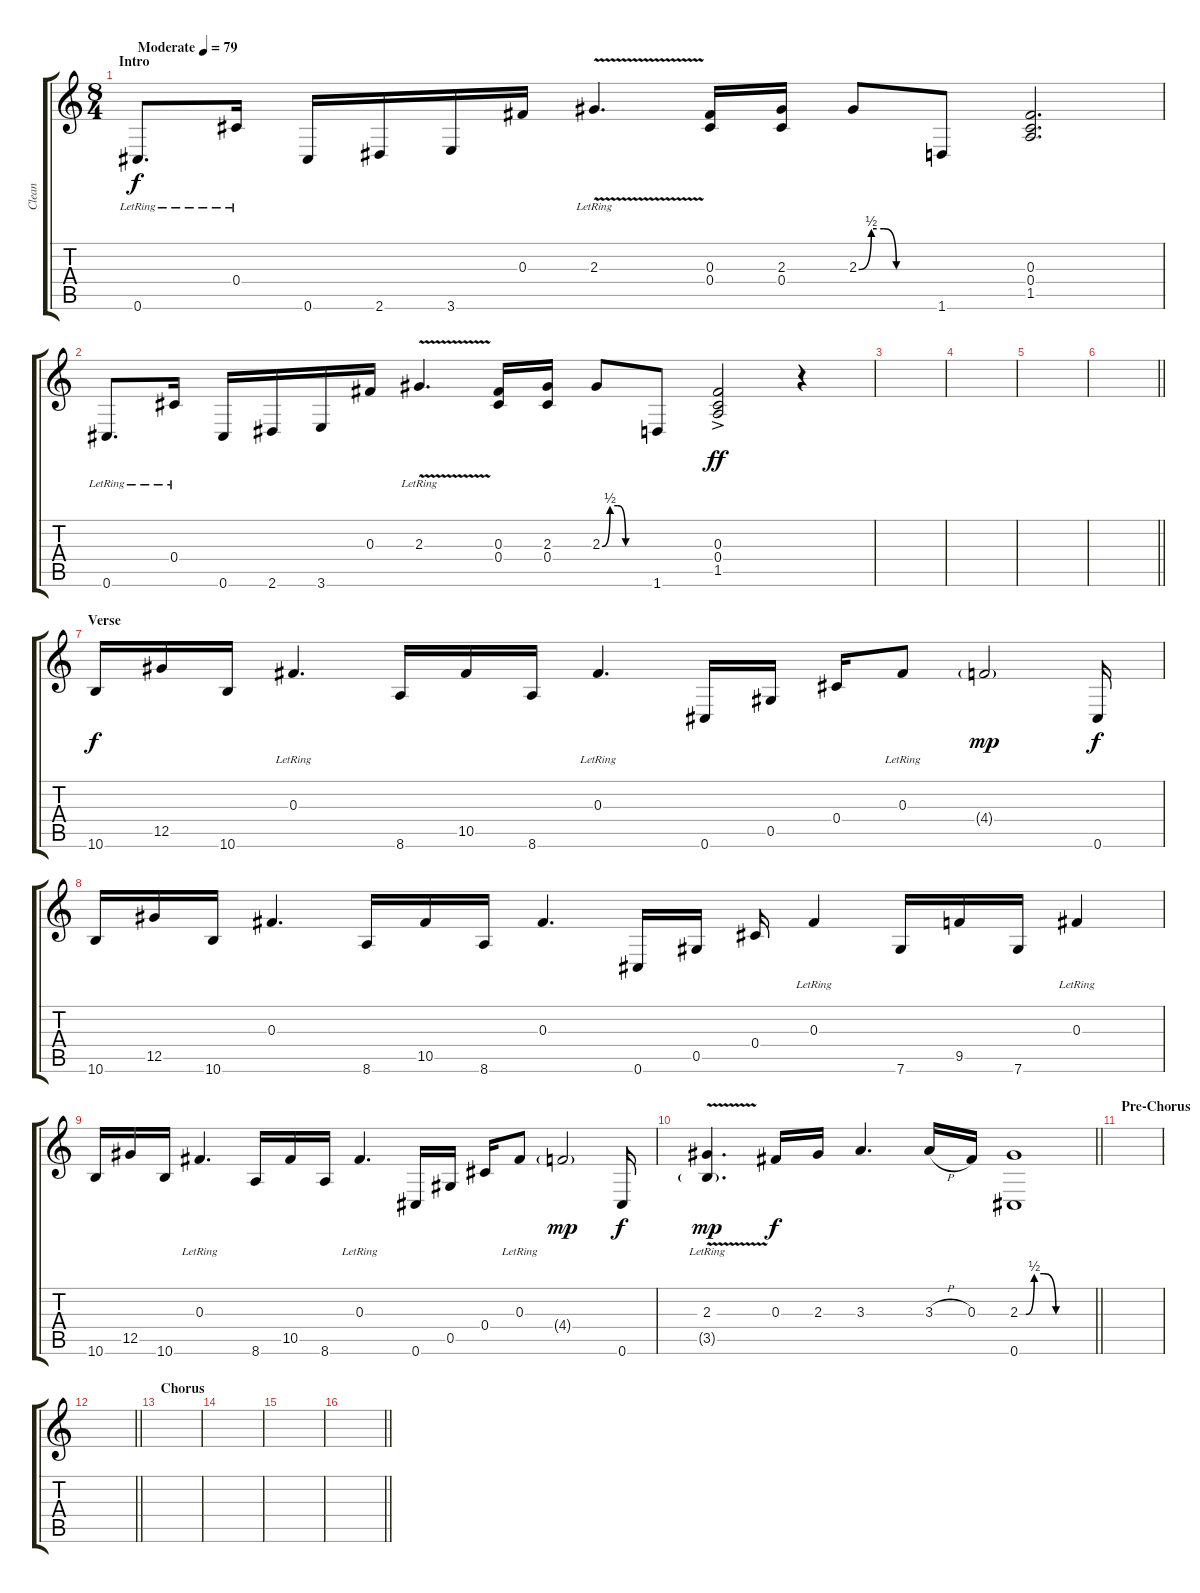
\track ("Clean" "Clean") {instrument electricguitarclean}
\staff {score tabs}
\tuning (Eb4 Bb3 Gb3 Db3 Ab2 Db2) {hide}
\ts (8 4)
\section ("" "Intro")
\tempo (79 "Moderate")
\clef g2
\ks c
0.6{lr}.8{d dy f instrument electricguitarclean} 0.4{lr}.16 0.6.16 2.6.16 3.6.16 0.3.16 2.3{v lr}.4{d} (0.3 0.4).16 (2.3 0.4).16 2.3{be (custom 0 0 10 2 20 2 30 0 60 0)}.8 1.6.8 (0.3 0.4 1.5).2{d} |
0.6{lr}.8{d} 0.4{lr}.16 0.6.16 2.6.16 3.6.16 0.3.16 2.3{v lr}.4{d} (0.3 0.4).16 (2.3 0.4).16 2.3{be (custom 0 0 10 2 20 2 30 0 60 0)}.8 1.6.8 (0.3{ac} 0.4 1.5).2{dy ff} r.4 |
|
|
|
\barLineRight lightlight
|
\section ("" "Verse")
10.6.16{dy f} 12.5.16 10.6.16 0.3{lr}.4{d} 8.6.16 10.5.16 8.6.16 0.3{lr}.4{d} 0.6.16 0.5.16 0.4.16 0.3{lr}.8 4.4{g}.2{dy mp} 0.6.16{dy f} |
10.6.16 12.5.16 10.6.16 0.3.4{d} 8.6.16 10.5.16 8.6.16 0.3.4{d} 0.6.16 0.5.16 0.4.16 0.3{lr}.4 7.6.16 9.5.16 7.6.16 0.3{lr}.4 |
10.6.16 12.5.16 10.6.16 0.3{lr}.4{d} 8.6.16 10.5.16 8.6.16 0.3{lr}.4{d} 0.6.16 0.5.16 0.4.16 0.3{lr}.8 4.4{g}.2{dy mp} 0.6.16{dy f} |
\barLineRight lightlight
(2.3{v} 3.5{g lr}).4{d dy mp} 0.3.16{dy f} 2.3.16 3.3.4{d} 3.3{h}.16 0.3.16 (2.3{be (custom 0 0 5 0 12 2 20 2 30 0 60 0)} 0.6).1 |
\section ("" "Pre-Chorus")
|
\barLineRight lightlight
|
\section ("" "Chorus")
|
|
|
\barLineRight lightlight
